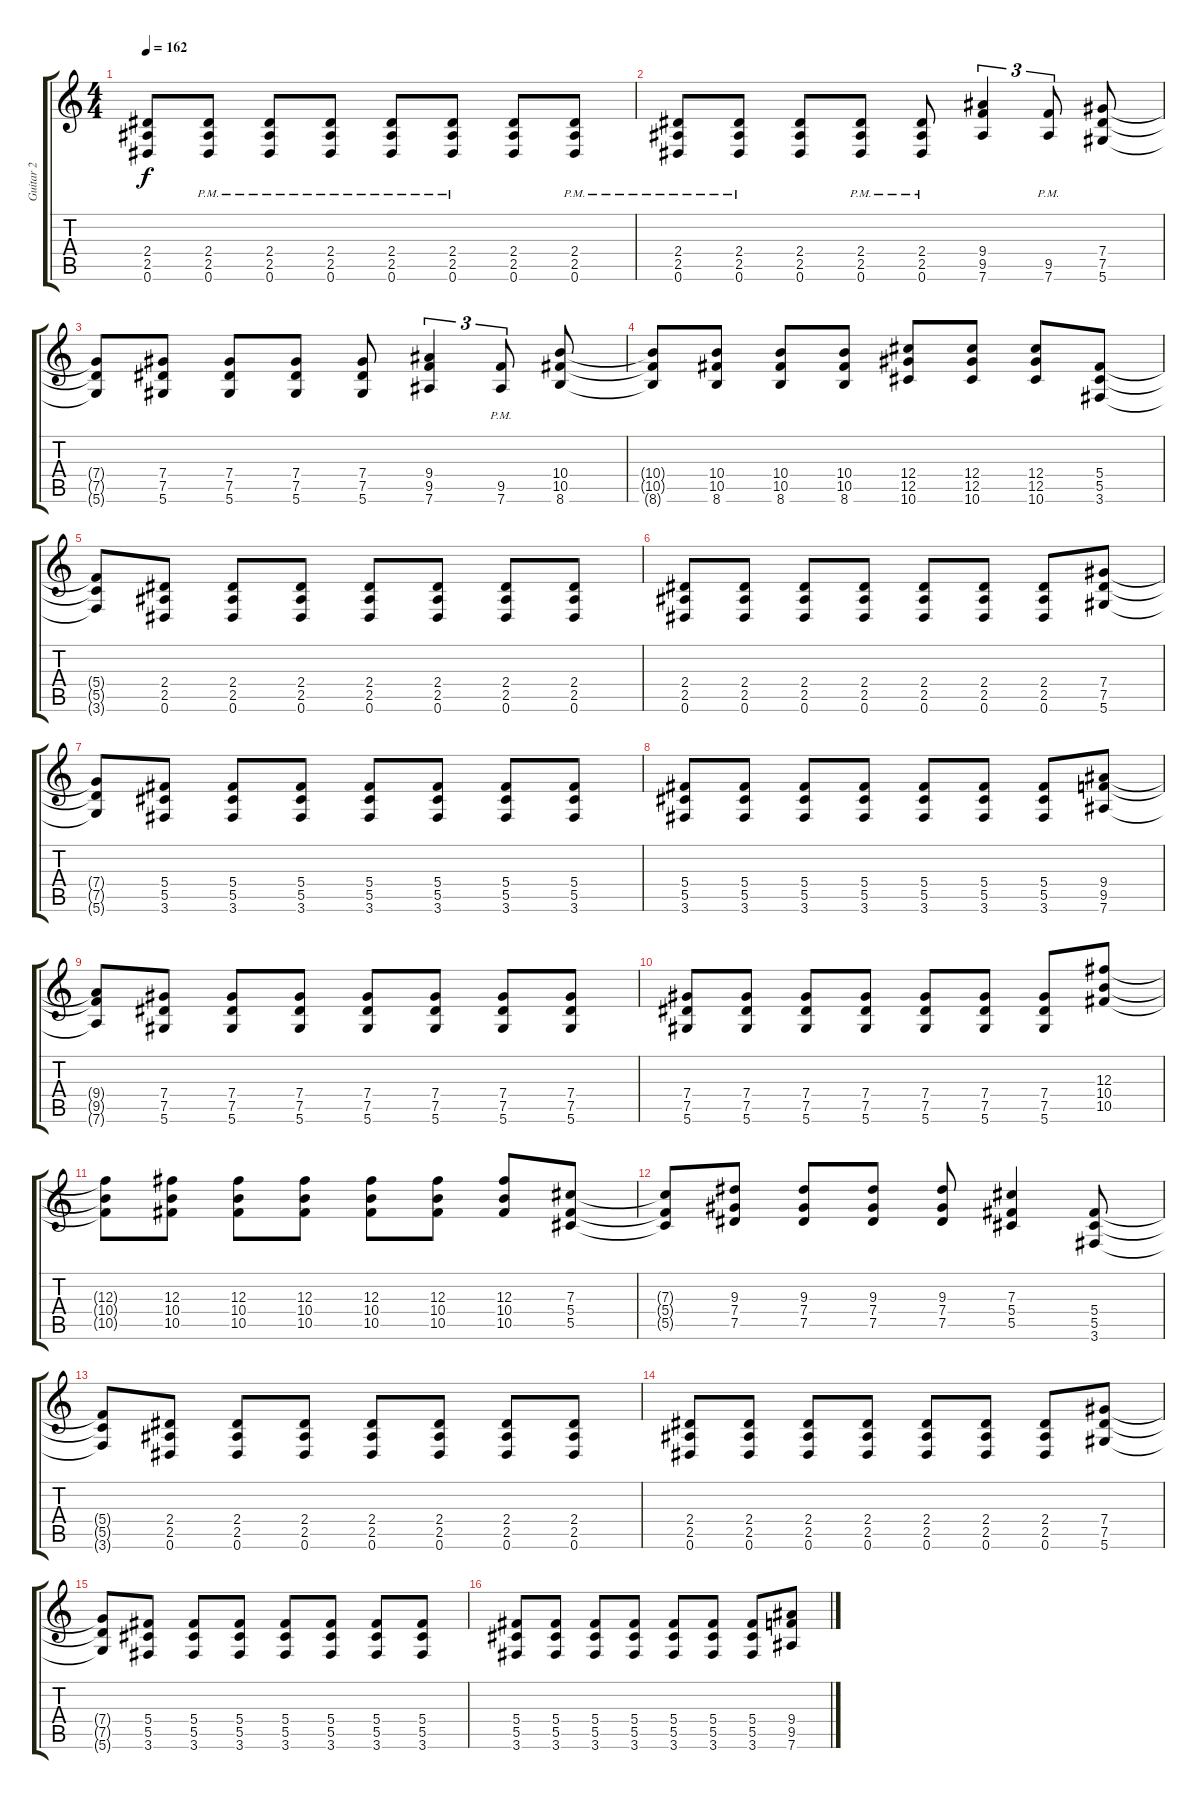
\track ("Guitar 2" "Guitar 2") {instrument distortionguitar}
\staff {score tabs}
\tuning (Eb4 Bb3 Gb3 Db3 Ab2 Eb2) {hide}
\ts (4 4)
\tempo 162
\clef g2
\ks c
(2.4{t} 2.5{t} 0.6{t}).8{dy f} (2.4{pm} 2.5{pm} 0.6{pm}).8 (2.4{pm} 2.5{pm} 0.6{pm}).8 (2.4{pm} 2.5{pm} 0.6{pm}).8 (2.4{pm} 2.5{pm} 0.6{pm}).8 (2.4{pm} 2.5{pm} 0.6{pm}).8 (2.4 2.5 0.6).8 (2.4{pm} 2.5{pm} 0.6{pm}).8 |
(2.4{pm} 2.5{pm} 0.6{pm}).8 (2.4{pm} 2.5{pm} 0.6{pm}).8 (2.4 2.5 0.6).8 (2.4{pm} 2.5{pm} 0.6{pm}).8 (2.4{pm} 2.5{pm} 0.6{pm}).8 (9.4 9.5 7.6).4{tu (3 2)} (9.5{pm} 7.6{pm}).8{tu (3 2)} (7.4 7.5 5.6).8 |
(7.4{t} 7.5{t} 5.6{t}).8 (7.4 7.5 5.6).8 (7.4 7.5 5.6).8 (7.4 7.5 5.6).8 (7.4 7.5 5.6).8 (9.4 9.5 7.6).4{tu (3 2)} (9.5{pm} 7.6{pm}).8{tu (3 2)} (10.4 10.5 8.6).8 |
(10.4{t} 10.5{t} 8.6{t}).8 (10.4 10.5 8.6).8 (10.4 10.5 8.6).8 (10.4 10.5 8.6).8 (12.4 12.5 10.6).8 (12.4 12.5 10.6).8 (12.4 12.5 10.6).8 (5.4 5.5 3.6).8 |
(5.4{t} 5.5{t} 3.6{t}).8 (2.4 2.5 0.6).8 (2.4 2.5 0.6).8 (2.4 2.5 0.6).8 (2.4 2.5 0.6).8 (2.4 2.5 0.6).8 (2.4 2.5 0.6).8 (2.4 2.5 0.6).8 |
(2.4 2.5 0.6).8 (2.4 2.5 0.6).8 (2.4 2.5 0.6).8 (2.4 2.5 0.6).8 (2.4 2.5 0.6).8 (2.4 2.5 0.6).8 (2.4 2.5 0.6).8 (7.4 7.5 5.6).8 |
(7.4{t} 7.5{t} 5.6{t}).8 (5.4 5.5 3.6).8 (5.4 5.5 3.6).8 (5.4 5.5 3.6).8 (5.4 5.5 3.6).8 (5.4 5.5 3.6).8 (5.4 5.5 3.6).8 (5.4 5.5 3.6).8 |
(5.4 5.5 3.6).8 (5.4 5.5 3.6).8 (5.4 5.5 3.6).8 (5.4 5.5 3.6).8 (5.4 5.5 3.6).8 (5.4 5.5 3.6).8 (5.4 5.5 3.6).8 (9.4 9.5 7.6).8 |
(9.4{t} 9.5{t} 7.6{t}).8 (7.4 7.5 5.6).8 (7.4 7.5 5.6).8 (7.4 7.5 5.6).8 (7.4 7.5 5.6).8 (7.4 7.5 5.6).8 (7.4 7.5 5.6).8 (7.4 7.5 5.6).8 |
(7.4 7.5 5.6).8 (7.4 7.5 5.6).8 (7.4 7.5 5.6).8 (7.4 7.5 5.6).8 (7.4 7.5 5.6).8 (7.4 7.5 5.6).8 (7.4 7.5 5.6).8 (12.3 10.4 10.5).8 |
(12.3{t} 10.4{t} 10.5{t}).8 (12.3 10.4 10.5).8 (12.3 10.4 10.5).8 (12.3 10.4 10.5).8 (12.3 10.4 10.5).8 (12.3 10.4 10.5).8 (12.3 10.4 10.5).8 (7.3 5.4 5.5).8 |
(7.3{t} 5.4{t} 5.5{t}).8 (9.3 7.4 7.5).8 (9.3 7.4 7.5).8 (9.3 7.4 7.5).8 (9.3 7.4 7.5).8 (7.3 5.4 5.5).4 (5.4 5.5 3.6).8 |
(5.4{t} 5.5{t} 3.6{t}).8 (2.4 2.5 0.6).8 (2.4 2.5 0.6).8 (2.4 2.5 0.6).8 (2.4 2.5 0.6).8 (2.4 2.5 0.6).8 (2.4 2.5 0.6).8 (2.4 2.5 0.6).8 |
(2.4 2.5 0.6).8 (2.4 2.5 0.6).8 (2.4 2.5 0.6).8 (2.4 2.5 0.6).8 (2.4 2.5 0.6).8 (2.4 2.5 0.6).8 (2.4 2.5 0.6).8 (7.4 7.5 5.6).8 |
(7.4{t} 7.5{t} 5.6{t}).8 (5.4 5.5 3.6).8 (5.4 5.5 3.6).8 (5.4 5.5 3.6).8 (5.4 5.5 3.6).8 (5.4 5.5 3.6).8 (5.4 5.5 3.6).8 (5.4 5.5 3.6).8 |
(5.4 5.5 3.6).8 (5.4 5.5 3.6).8 (5.4 5.5 3.6).8 (5.4 5.5 3.6).8 (5.4 5.5 3.6).8 (5.4 5.5 3.6).8 (5.4 5.5 3.6).8 (9.4 9.5 7.6).8
